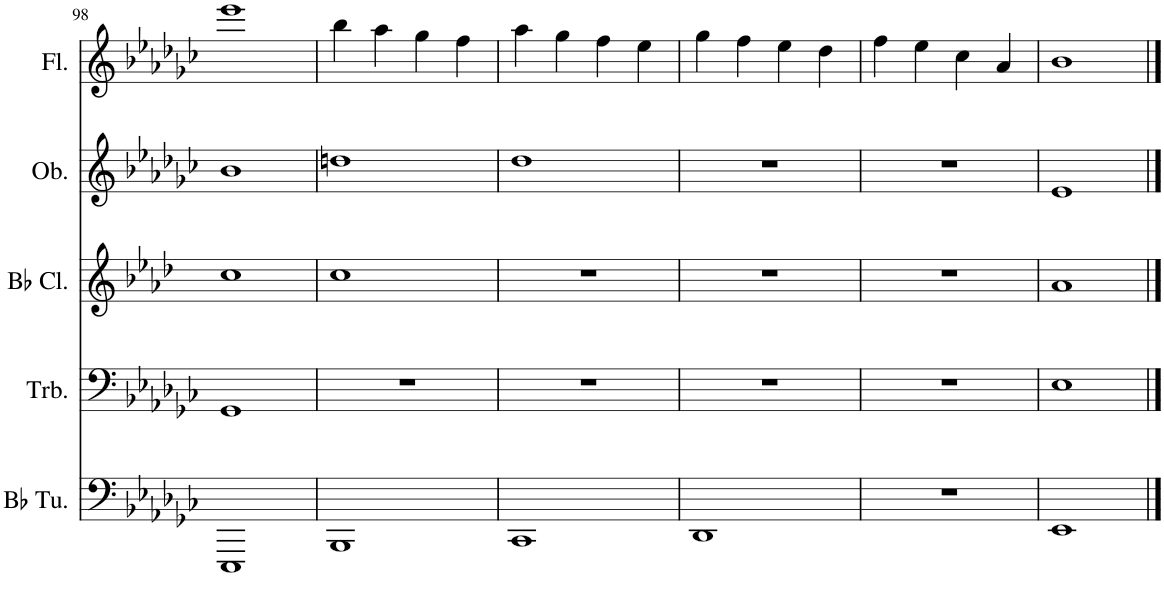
**kern	**kern	**kern	**kern	**kern
*part5	*part4	*part3	*part2	*part1
*staff5	*staff4	*staff3	*staff2	*staff1
*I"Bb Tuba	*I"Trombone	*I"Bb Clarinet	*I"Oboe	*I"Flute
*I'Bb Tu.	*I'Trb.	*I'Bb Cl.	*I'Ob.	*I'Fl.
!!LO:PB:g=z
*clefF4	*clefF4	*clefG2	*clefG2	*clefG2
*	*	*Trd1c2	*	*
*k[b-e-a-d-g-c-]	*k[b-e-a-d-g-c-]	*k[b-e-a-d-]	*k[b-e-a-d-g-c-]	*k[b-e-a-d-g-c-]
*M4/4	*M4/4	*M4/4	*M4/4	*M4/4
=98	=98	=98	=98	=98
1EEE-	1GG-	1cc	1b-	1eee-
=99	=99	=99	=99	=99
1BBB-	1r	1cc	1ddn	4bb-\
.	.	.	.	4aa-\
.	.	.	.	4gg-\
.	.	.	.	4ff\
=100	=100	=100	=100	=100
1CC-	1r	1r	1dd-	4aa-\
.	.	.	.	4gg-\
.	.	.	.	4ff\
.	.	.	.	4ee-\
=101	=101	=101	=101	=101
1DD-	1r	1r	1r	4gg-\
.	.	.	.	4ff\
.	.	.	.	4ee-\
.	.	.	.	4dd-\
=102	=102	=102	=102	=102
1r	1r	1r	1r	4ff\
.	.	.	.	4ee-\
.	.	.	.	4cc-\
.	.	.	.	4a-/
=103	=103	=103	=103	=103
1EE-	1E-	1a-	1e-	1b-
==	==	==	==	==
*-	*-	*-	*-	*-
